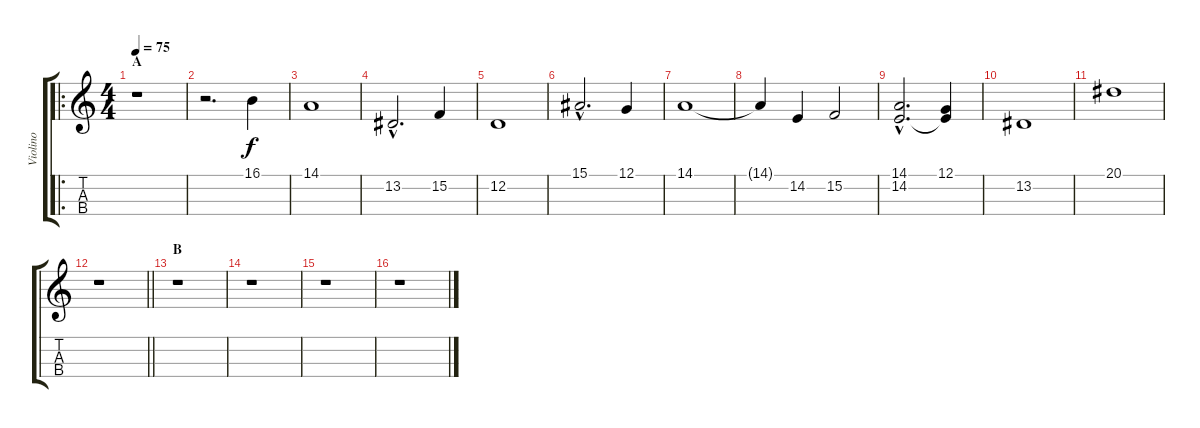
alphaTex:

\track ("Violino" "Violino") {instrument violin}
\staff {score tabs}
\tuning (G3 D3 A2 E2) {hide}
\ro
\ts (4 4)
\section ("" "A")
\tempo 75
\clef g2
\ks c
r.1{dy f instrument violin} |
r.2{d} 16.1.4 |
14.1.1 |
13.2{hac}.2{d} 15.2.4 |
12.2.1 |
15.1{hac}.2{d} 12.1.4 |
14.1.1 |
14.1{t}.4 14.2.4 15.2.2 |
(14.1{hac} 14.2{hac}).2{d} (12.1 14.2{t}).4 |
13.2.1 |
20.1.1 |
\barLineRight lightlight
r.1 |
\section ("" "B")
r.1 |
r.1 |
r.1 |
r.1
